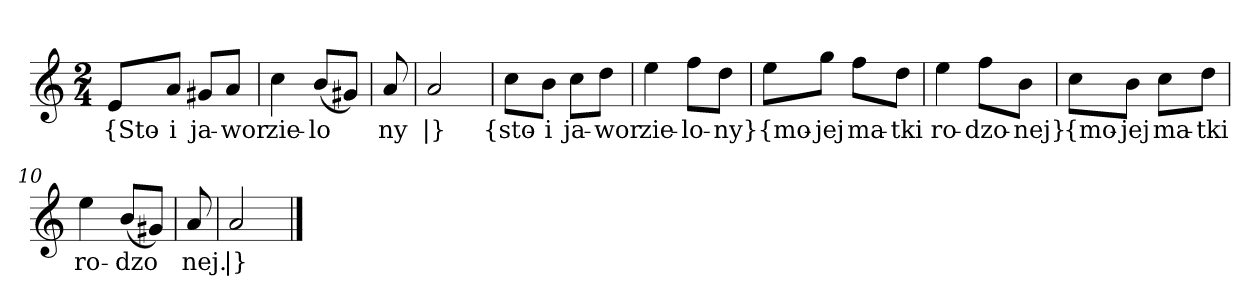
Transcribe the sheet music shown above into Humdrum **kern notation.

**kern	**text
*part1	*part1
*staff1	*staff1
*clefG2	*
*k[]	*
*a:	*
*M2/4	*
=	=
8e/L	{Sto-
8a/J	-i
8g#X/L	ja-
8a/J	-wor
=2	=2
4cc	zie-
(8b/L	-lo
8g#X/J)	--
=3y	=3y
8a	-ny
=4	=4
2a	|}
=5y	=5y
8cc\L	{sto-
8b\J	-i
8cc\L	ja-
8dd\J	-wor
=6	=6
4ee	zie-
8ff\L	-lo-
8dd\J	-ny}
=7y	=7y
8ee\L	{mo-
8gg\J	-jej
8ff\L	ma-
8dd\J	-tki
=8	=8
4ee	ro-
8ff\L	-dzo-
8b\J	-nej}
=9y	=9y
8cc\L	{mo-
8b\J	-jej
8cc\L	ma-
8dd\J	-tki
=10	=10
4ee	ro-
(8b/L	-dzo
8g#X/J)	--
=11y	=11y
8a	-nej.
=12	=12
2a	|}
==	==
*-	*-
